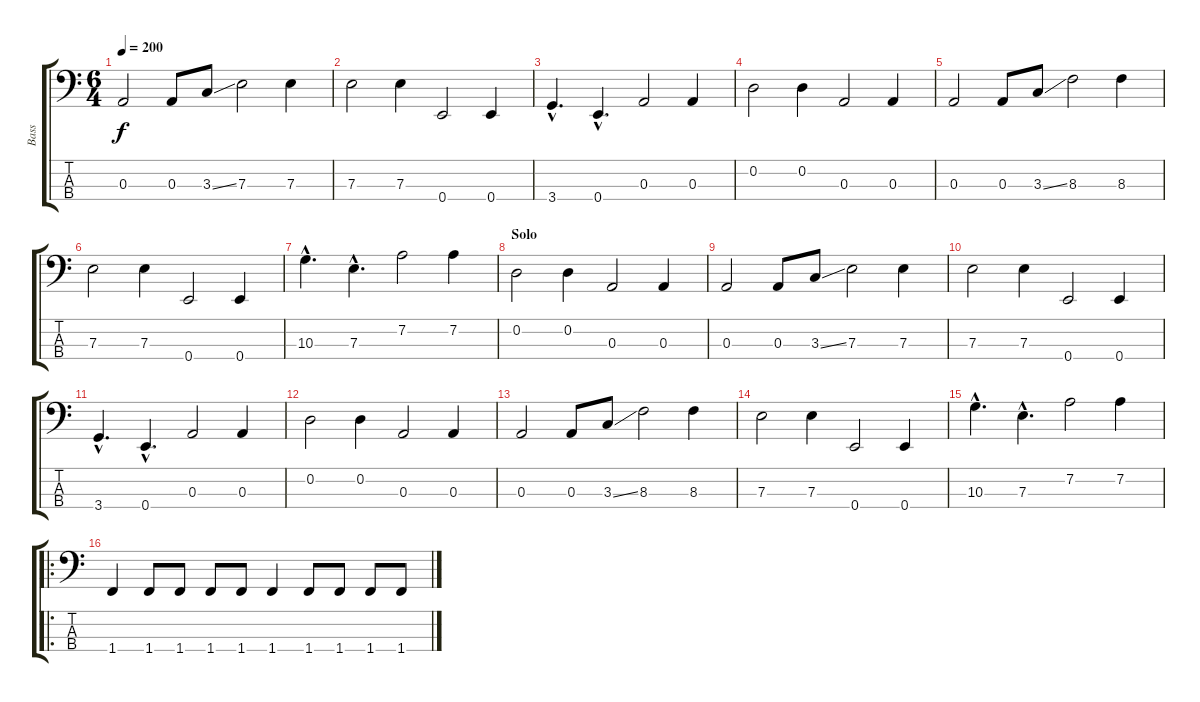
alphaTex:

\track ("Bass" "Bass") {instrument fretlessbass}
\staff {score tabs}
\tuning (G2 D2 A1 E1) {hide}
\ts (6 4)
\tempo 200
\clef f4
\ks c
0.3.2{dy f} 0.3.8 3.3{ss}.8 7.3.2 7.3.4 |
7.3.2 7.3.4 0.4.2 0.4.4 |
3.4{hac}.4{d} 0.4{hac}.4{d} 0.3.2 0.3.4 |
0.2.2 0.2.4 0.3.2 0.3.4 |
0.3.2 0.3.8 3.3{ss}.8 8.3.2 8.3.4 |
7.3.2 7.3.4 0.4.2 0.4.4 |
10.3{hac}.4{d} 7.3{hac}.4{d} 7.2.2 7.2.4 |
\section ("" "Solo")
0.2.2 0.2.4 0.3.2 0.3.4 |
0.3.2 0.3.8 3.3{ss}.8 7.3.2 7.3.4 |
7.3.2 7.3.4 0.4.2 0.4.4 |
3.4{hac}.4{d} 0.4{hac}.4{d} 0.3.2 0.3.4 |
0.2.2 0.2.4 0.3.2 0.3.4 |
0.3.2 0.3.8 3.3{ss}.8 8.3.2 8.3.4 |
7.3.2 7.3.4 0.4.2 0.4.4 |
10.3{hac}.4{d} 7.3{hac}.4{d} 7.2.2 7.2.4 |
\ro
1.4.4{volume 14} 1.4.8 1.4.8 1.4.8 1.4.8 1.4.4 1.4.8 1.4.8 1.4.8 1.4.8
